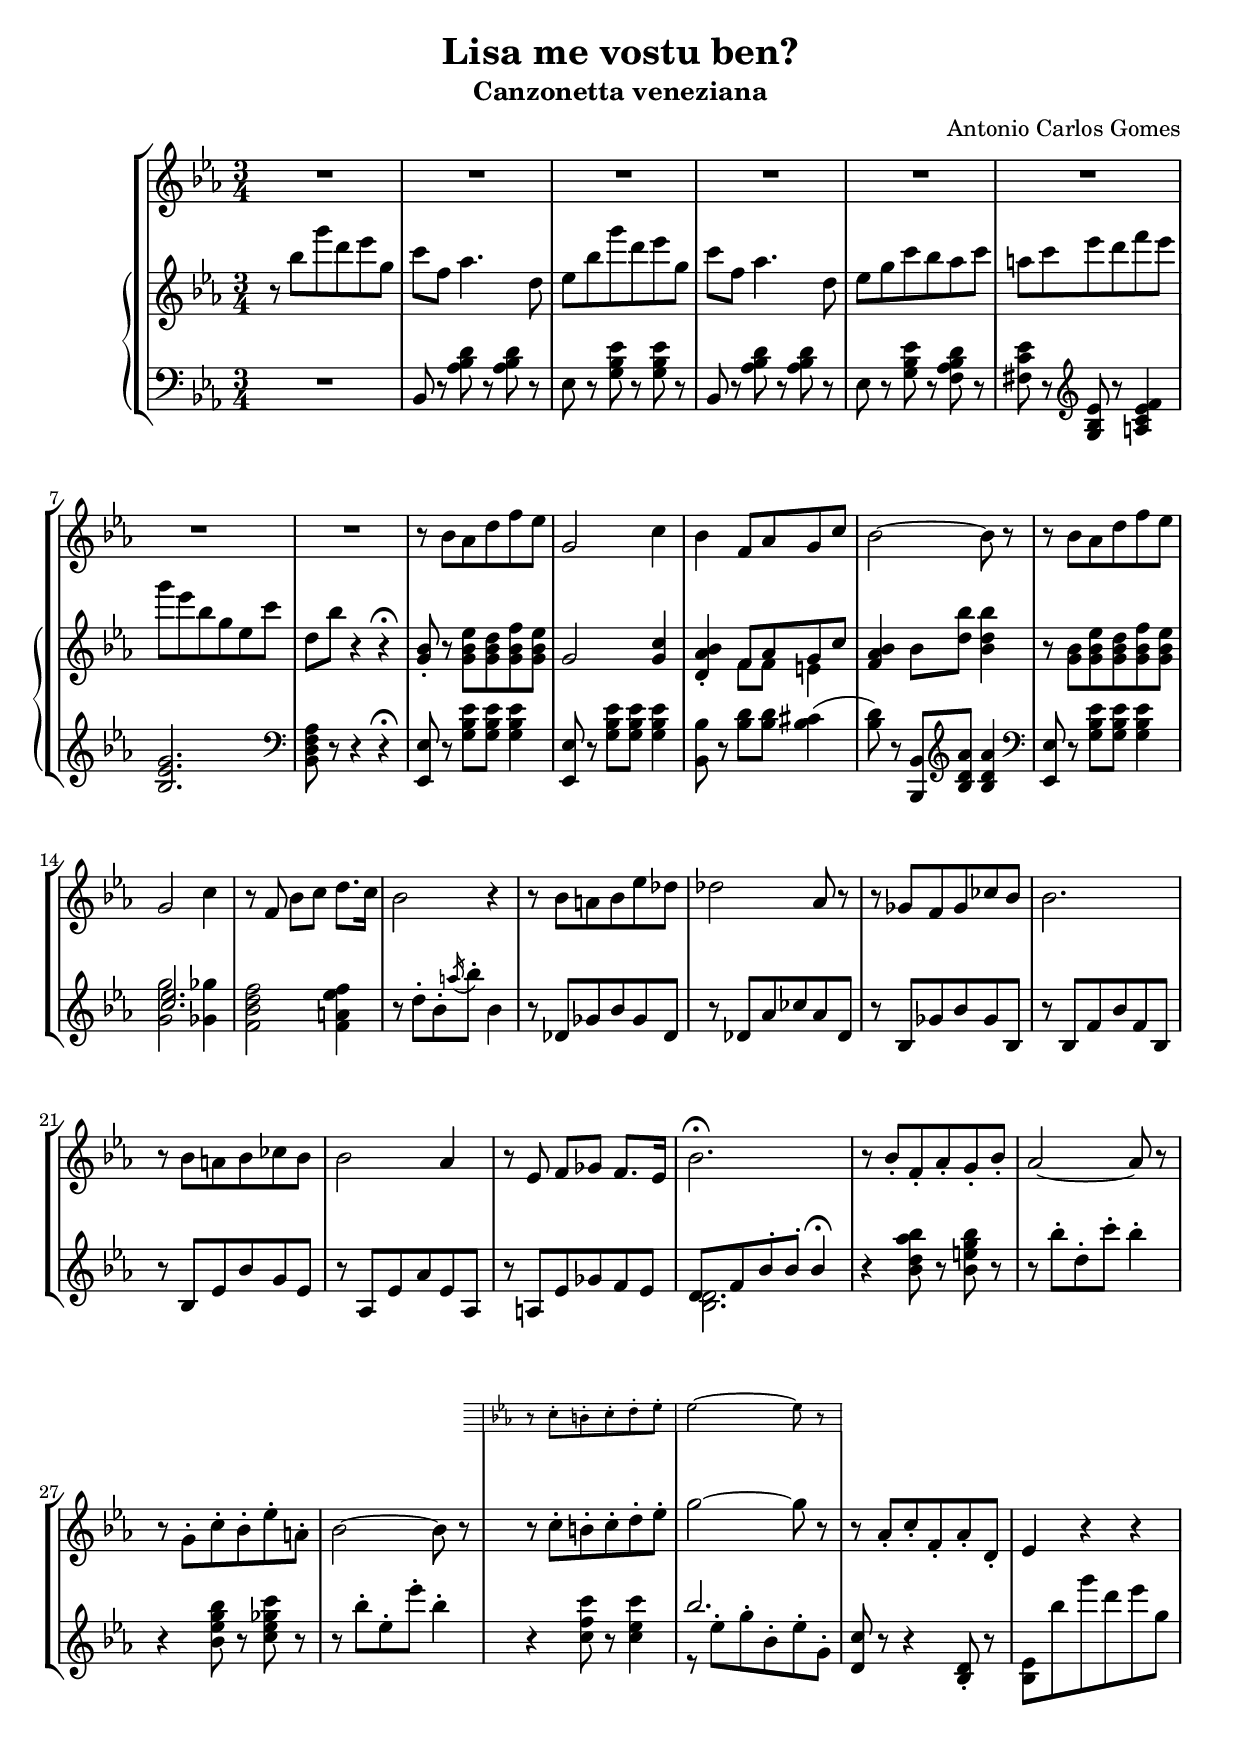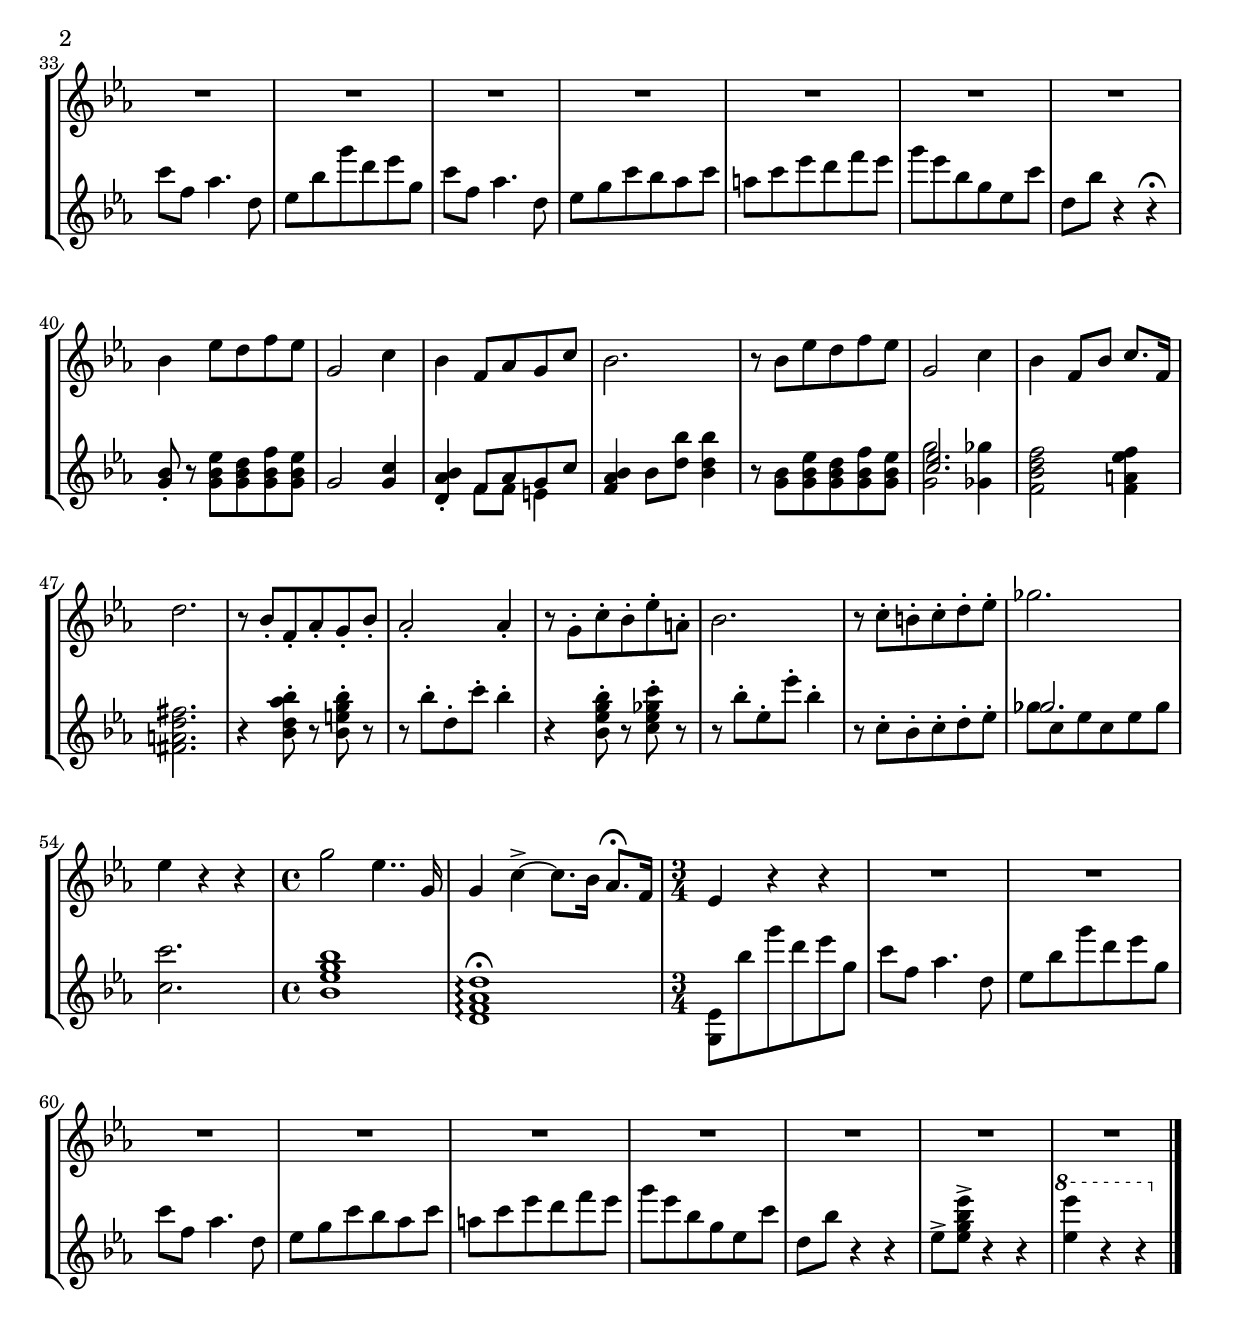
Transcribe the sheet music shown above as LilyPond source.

\header {
  title = "Lisa me vostu ben?"
  subtitle = "Canzonetta veneziana"
  composer = "Antonio Carlos Gomes"
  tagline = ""
}

global =
{
  \time 3/4
  \key ees \major
}

canto =
\compressMMRests {
  \relative c' {
  \clef treble
  R2.*8
  r8 bes' aes d f ees
  g,2 c4
  bes f8 aes g c
  bes2~ bes8 r

  r bes aes d f ees
  g,2 c4
  r8 f, bes c d8. c16
  bes2 r4

  r8 bes a bes ees des
  des2 aes8 r
  r ges f ges ces bes
  bes2.

  r8 bes a bes ces bes
  bes2 aes4
  r8 ees f ges f8. ees16
  bes'2.\fermata

  r8 bes-. f-. aes-. g-. bes-.
  aes2~ aes8 r8
  r g-. c-. bes-. ees-. a,-.
  bes2~ bes8 r

  <<
  {r c-. b-. c-. d-. ees-.
  g2~ g8 r}
  \new Staff \with {
    \remove "Time_signature_engraver"
    \hide Clef
    alignAboveContext = "canto"
    \magnifyStaff #2/3
    }
  {\key ees \major
  r8 c,-. b-. c-. d-. ees-.
  ees2~ ees8 r}
  >>

  r8 aes,-. c-. f,-. aes-. d,-.
  ees4 r r

  R2.*7

  bes'4 ees8 d f ees
  g,2 c4
  bes f8 aes g c
  bes2.

  r8 bes ees d f ees
  g,2 c4
  bes f8 bes c8. f,16
  d'2.

  r8 bes-. f-. aes-. g-. bes-.
  aes2-. aes4-.
  r8 g-. c-. bes-. ees-. a,-.
  bes2.
  r8 c-. b-. c-. d-. ees-.
  ges2.
  ees4 r r

  \time 4/4
  g2 ees4.. g,16
  g4 c->~ c8. bes16 aes8.\fermata f16
  \time 3/4
  ees4 r r

  R2.*9

  }
}

manodx =
\compressMMRests {
  \relative c' {\global
  \clef treble
  r8 bes'' g' d ees g,
  c f, aes4. d,8
  ees bes' g' d ees g,
  c f, aes4. d,8
  ees g c bes aes c
  a c ees d f ees
  g ees bes g ees c'
  d, bes' r4 r4\fermata

  <g, bes>8-. r8 <g bes ees> <g bes d> <g bes f'> <g bes ees>
  g2 <g c>4
  <d aes' bes>-. << {f8 aes g c} \\ {f,8 f e4} >>
  <f aes bes>4 bes8 <d bes'> <bes d bes'>4

  r8 <g bes> <g bes ees> <g bes d> <g bes f'> <g bes ees>
  << {<c ees>2.} \\ {<g g'>2 <ges ges'>4} >>
  <f bes d f>2 <f a ees' f>4
  r8 d'-. bes-. \acciaccatura a'16 bes8-. bes,4

  r8 des, ges bes ges des
  r des aes' ces aes des,
  r bes ges' bes ges bes,
  r bes f' bes f bes,

  r bes ees bes' g ees
  r aes, ees' aes ees aes,
  r a ees' ges f ees
  << {d f bes-. bes-. bes4\fermata} \\ {<bes, d>2.} >>

  r4 <bes' d aes' bes>8 r <bes e g bes> r
  r bes'-. d,-. c'-. bes4-.
  r <bes, ees g bes>8 r <c ees ges c> r
  r8 bes'-. ees,-. ees'-. bes4-.
  r4 <c, f c'>8 r <c ees c'>4
  << {bes'2.} \\ {r8 ees,^. g^. bes,^. ees^. g,^.} >>
  <d c'>8 r r4 <bes d>8-. r
  <bes ees>8 bes'' g' d ees g,
  c f, aes4. d,8
  ees bes' g' d ees g,
  c f, aes4. d,8
  ees g c bes aes c
  a c ees d f ees
  g ees bes g ees c'
  d, bes' r4 r\fermata
  
  <g, bes>8-. r8 <g bes ees> <g bes d> <g bes f'> <g bes ees>
  g2 <g c>4
  <d aes' bes>-. << {f8 aes g c} \\ {f,8 f e4} >>
  <f aes bes>4 bes8 <d bes'> <bes d bes'>4

  r8 <g bes> <g bes ees> <g bes d> <g bes f'> <g bes ees>
  << {<c ees>2.} \\ {<g g'>2 <ges ges'>4} >>
  <f bes d f>2 <f a ees' f>4
  <fis a d fis>2.

  r4 <bes d aes' bes>8-. r <bes e g bes>-. r
  r bes'-. d,-. c'-. bes4-.
  r4 <bes, ees g bes>8-. r <c ees ges c>-. r
  r bes'-. ees,-. ees'-. bes4-.

  r8 c,-. bes-. c-. d-. ees-.
  << {ges2.} \\ {ges8 c, ees c ees ges} >>
  <c, c'>2.
  <bes ees g bes>1
  <d, f aes d>\arpeggio\fermata

  <g, ees'>8 bes'' g' d ees g,
  c f, aes4. d,8
  ees bes' g' d ees g,
  c f, aes4. d,8
  ees g c bes aes c
  a c ees d f ees
  g ees bes g ees c'
  d, bes' r4 r
  ees,8-> <ees g bes ees>-> r4 r
  \ottava #1
  <ees' ees'>4 r r \bar "|."
  \ottava #0
 }
}

manosx =
\compressMMRests {
  \relative c {\global
  \clef bass
  R2.
  bes8 r <aes' bes d> r <aes bes d> r
  ees r <g bes ees> r <g bes ees> r
  bes, r <aes' bes d> r <aes bes d> r
  ees r <g bes ees> r <f aes bes d> r
  <fis c' ees> r \clef treble <g bes ees> r <a c ees f>4
  <bes ees g>2. \clef bass
  <bes, d f aes>8 r r4 r4\fermata

  <ees, ees'>8 r8 <g' bes ees> <g bes ees> <g bes ees>4
  <ees, ees'>8 r8 <g' bes ees> <g bes ees> <g bes ees>4
  <bes, bes'>8 r8 <bes' d> <bes d> <bes cis>4(
  <bes d>8) r <bes,, bes'> \clef treble <bes'' d aes'> <bes d aes'>4
  \clef bass
  <ees,, ees'>8 r8 <g' bes ees> <g bes ees> <g bes ees>4

  }
}


\score {
	\new StaffGroup {
		<<
      <<
        \new Staff = "canto" \global \canto
      >>
			<<
        \new PianoStaff
          <<
            \new Staff = "manodx" \manodx
            \new Staff = "manosx" \manosx
          >>
      >>
		>>
	}
	\layout{}
  \midi {}
}